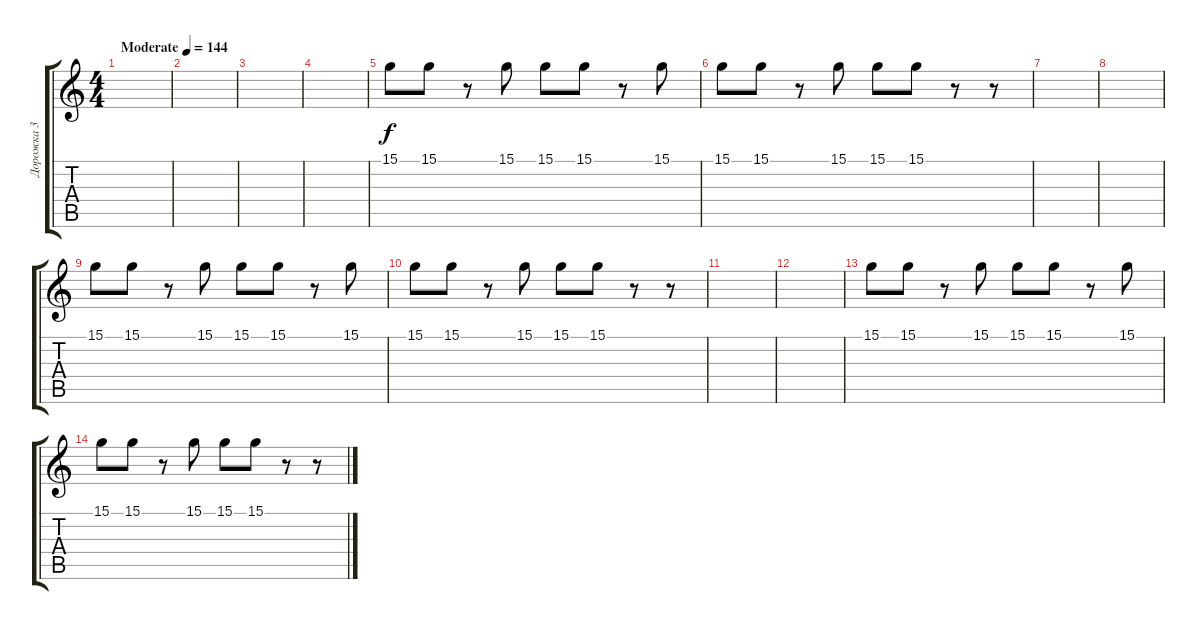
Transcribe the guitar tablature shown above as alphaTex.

\track ("Дорожка 3" "Дорожка 3") {instrument fx1rain}
\staff {score tabs}
\tuning (E4 B3 G3 D3 A2 E2) {hide}
\ts (4 4)
\tempo (144 "Moderate")
\clef g2
\ks c
|
|
|
|
15.1.8 15.1.8 r.8 15.1.8 15.1.8 15.1.8 r.8 15.1.8 |
15.1.8 15.1.8 r.8 15.1.8 15.1.8 15.1.8 r.8 r.8 |
|
|
15.1.8 15.1.8 r.8 15.1.8 15.1.8 15.1.8 r.8 15.1.8 |
15.1.8 15.1.8 r.8 15.1.8 15.1.8 15.1.8 r.8 r.8 |
|
|
15.1.8 15.1.8 r.8 15.1.8 15.1.8 15.1.8 r.8 15.1.8 |
15.1.8 15.1.8 r.8 15.1.8 15.1.8 15.1.8 r.8 r.8
